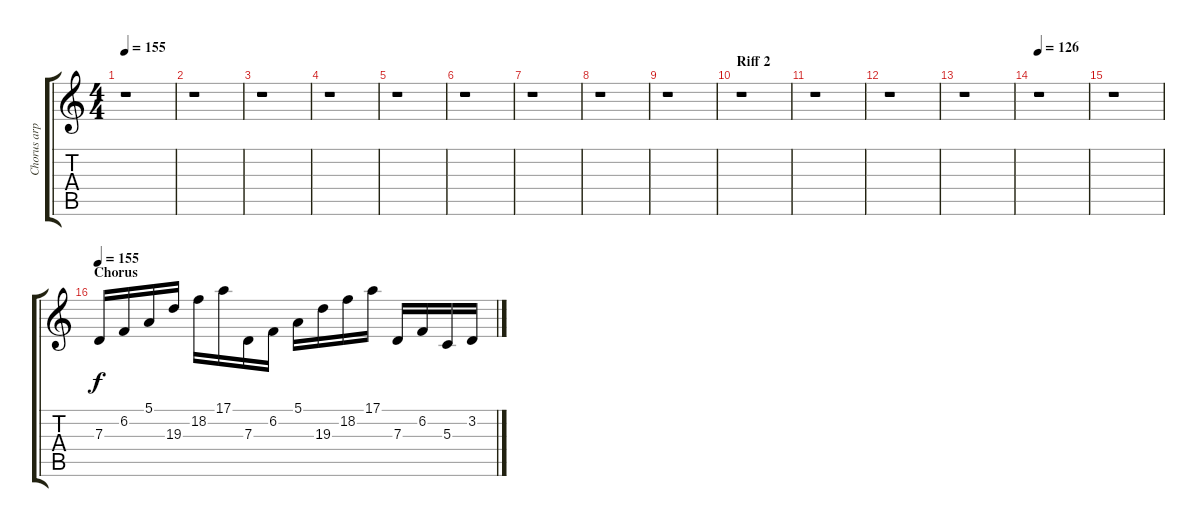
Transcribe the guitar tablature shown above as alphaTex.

\track ("Chorus arpeggio" "Chorus arp") {instrument lead2sawtooth}
\staff {score tabs}
\tuning (E4 B3 G3 D3 A2 E2) {hide}
\ts (4 4)
\tempo 155
\clef g2
\ks c
r.1{dy f} |
r.1 |
r.1 |
r.1 |
r.1 |
r.1 |
r.1 |
r.1 |
r.1 |
\section ("" "Riff 2")
r.1 |
r.1 |
r.1 |
r.1 |
\tempo 126
r.1 |
r.1 |
\section ("" "Chorus")
\tempo 155
7.3.16 6.2.16 5.1.16 19.3.16 18.2.16 17.1.16 7.3.16 6.2.16 5.1.16 19.3.16 18.2.16 17.1.16 7.3.16 6.2.16 5.3.16 3.2.16
